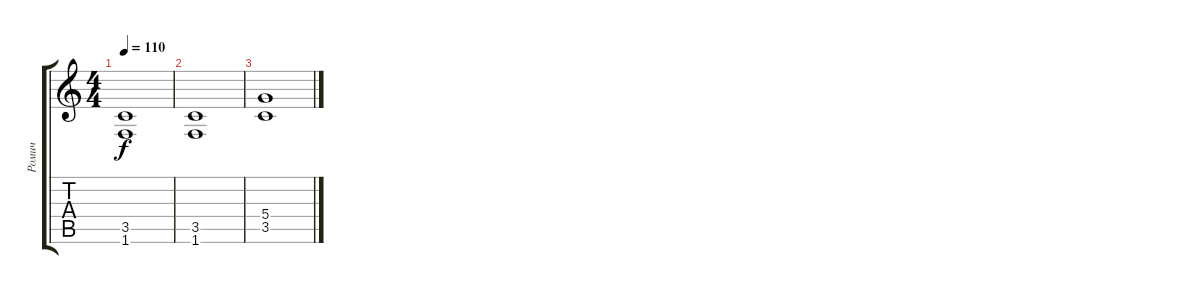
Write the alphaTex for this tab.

\track ("Ромич" "Ромич") {instrument electricguitarjazz}
\staff {score tabs}
\tuning (E4 B3 G3 D3 A2 E2) {hide}
\ts (4 4)
\tempo 110
\clef g2
\ks c
(3.5 1.6).1{dy f} |
(3.5 1.6).1 |
(5.4 3.5).1
